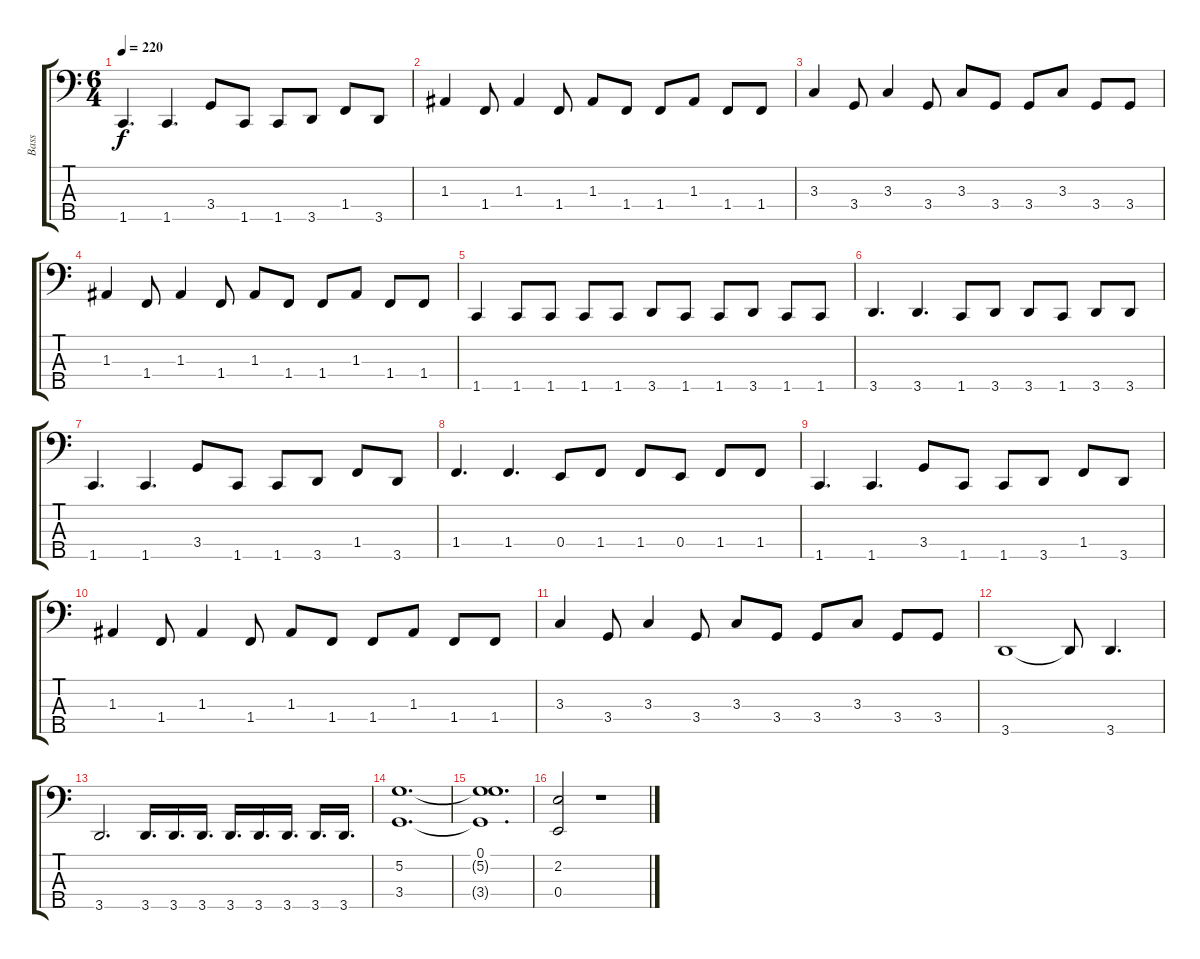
\track ("Bass" "Bass") {instrument electricbassfinger}
\staff {score tabs}
\tuning (G2 D2 A1 E1 B0) {hide}
\ts (6 4)
\tempo 220
\clef f4
\ks c
1.5.4{d dy f} 1.5.4{d} 3.4.8 1.5.8 1.5.8 3.5.8 1.4.8 3.5.8 |
1.3.4 1.4.8 1.3.4 1.4.8 1.3.8 1.4.8 1.4.8 1.3.8 1.4.8 1.4.8 |
3.3.4 3.4.8 3.3.4 3.4.8 3.3.8 3.4.8 3.4.8 3.3.8 3.4.8 3.4.8 |
1.3.4 1.4.8 1.3.4 1.4.8 1.3.8 1.4.8 1.4.8 1.3.8 1.4.8 1.4.8 |
1.5.4 1.5.8 1.5.8 1.5.8 1.5.8 3.5.8 1.5.8 1.5.8 3.5.8 1.5.8 1.5.8 |
3.5.4{d} 3.5.4{d} 1.5.8 3.5.8 3.5.8 1.5.8 3.5.8 3.5.8 |
1.5.4{d} 1.5.4{d} 3.4.8 1.5.8 1.5.8 3.5.8 1.4.8 3.5.8 |
1.4.4{d} 1.4.4{d} 0.4.8 1.4.8 1.4.8 0.4.8 1.4.8 1.4.8 |
1.5.4{d} 1.5.4{d} 3.4.8 1.5.8 1.5.8 3.5.8 1.4.8 3.5.8 |
1.3.4 1.4.8 1.3.4 1.4.8 1.3.8 1.4.8 1.4.8 1.3.8 1.4.8 1.4.8 |
3.3.4 3.4.8 3.3.4 3.4.8 3.3.8 3.4.8 3.4.8 3.3.8 3.4.8 3.4.8 |
3.5.1 3.5{t}.8 3.5.4{d} |
3.5.2{d} 3.5.16{d} 3.5.16{d} 3.5.16{d} 3.5.16{d} 3.5.16{d} 3.5.16{d} 3.5.16{d} 3.5.16{d} |
(5.2 3.4).1{d} |
(0.1 5.2{t} 3.4{t}).1{d} |
(2.2 0.4).2 r.1
